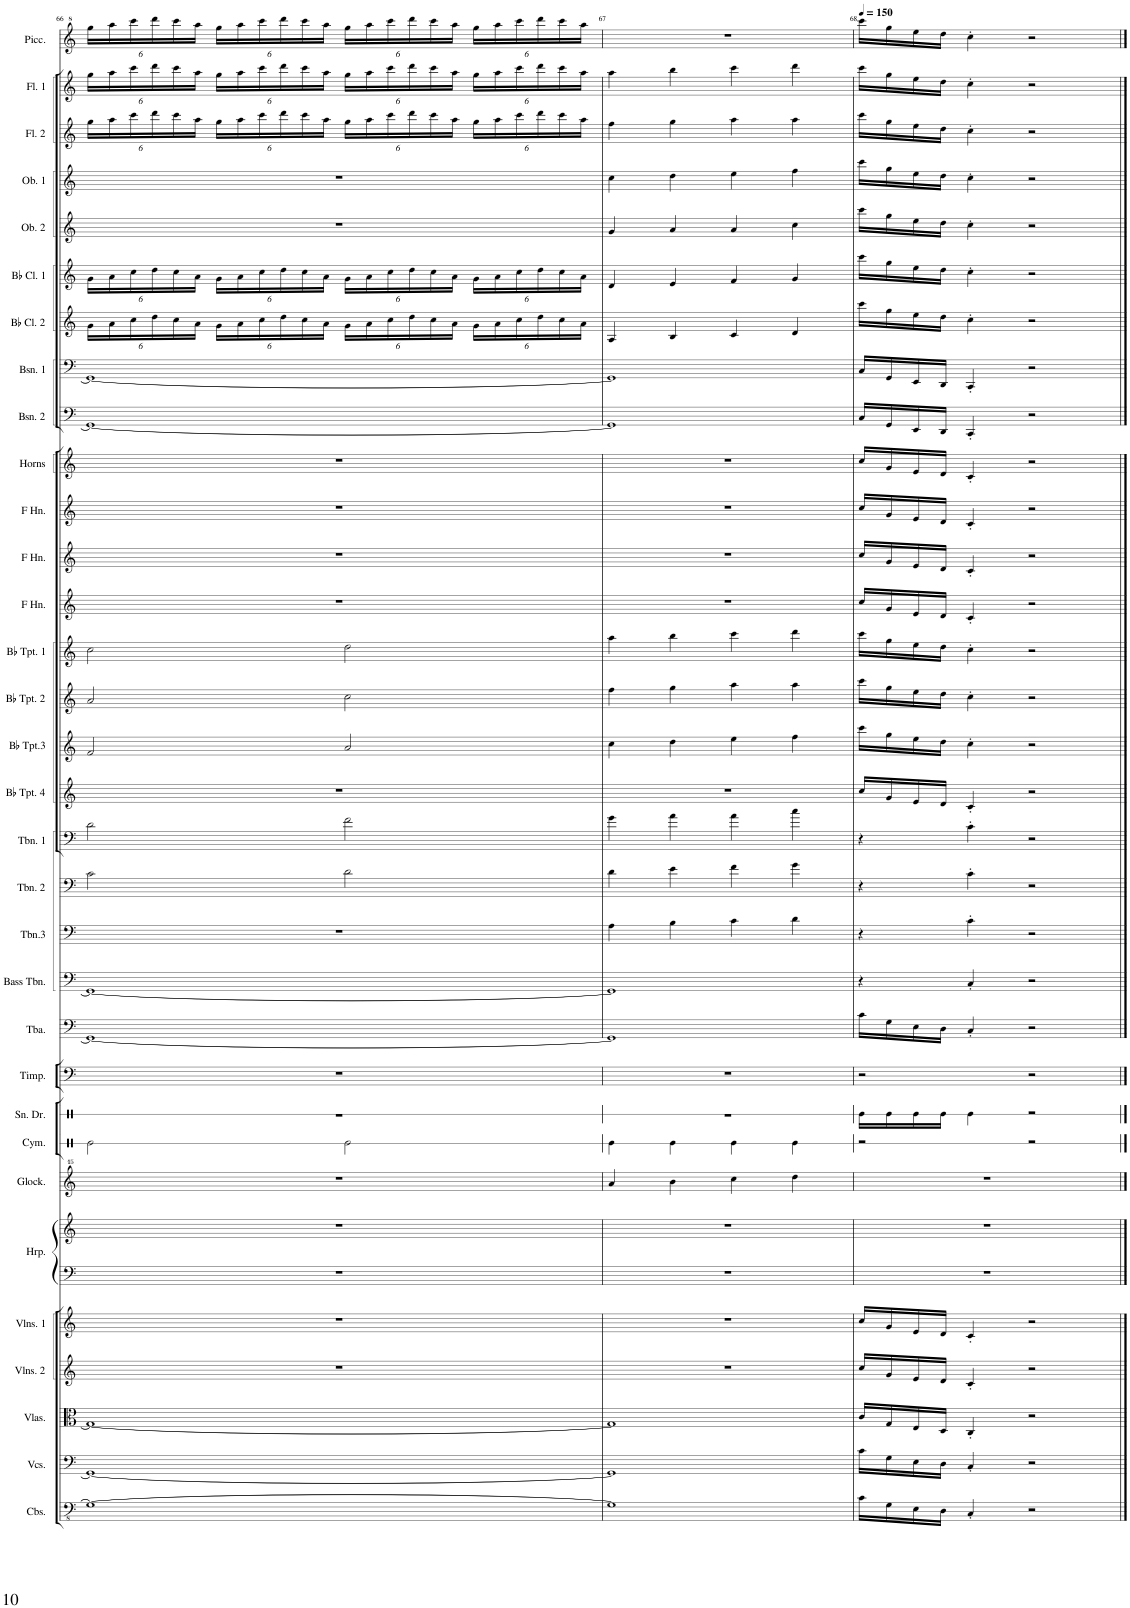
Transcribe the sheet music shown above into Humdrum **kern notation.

**kern	**kern	**kern	**kern	**kern	**kern	**kern	**kern	**kern	**kern	**kern	**kern	**kern	**kern	**kern	**kern	**kern	**kern	**kern	**kern	**kern	**kern	**kern	**kern	**kern	**kern	**kern	**kern	**kern	**kern	**kern	**kern	**kern
*part32	*part31	*part30	*part29	*part28	*part27	*part27	*part26	*part25	*part24	*part23	*part22	*part21	*part20	*part19	*part18	*part17	*part16	*part15	*part14	*part13	*part12	*part11	*part10	*part9	*part8	*part7	*part6	*part5	*part4	*part3	*part2	*part1
*staff33	*staff32	*staff31	*staff30	*staff29	*staff28	*staff27	*staff26	*staff25	*staff24	*staff23	*staff22	*staff21	*staff20	*staff19	*staff18	*staff17	*staff16	*staff15	*staff14	*staff13	*staff12	*staff11	*staff10	*staff9	*staff8	*staff7	*staff6	*staff5	*staff4	*staff3	*staff2	*staff1
*I"Contrabasses	*I"Violoncellos	*I"Violas	*I"Violins 2	*I"Violins 1	*I"Harp	*	*I"Glockenspiel	*I"Cymbal	*I"Snare Drum	*I"Timpani	*I"Tuba	*I"Bass Trombone	*I"Trombone 3	*I"Trombone 2	*I"Trombone 1	*I"Bb Trumpet 4	*I"Bb Trumpet 3	*I"Bb Trumpet 2	*I"Bb Trumpet 1	*I"Horn in F	*I"Horn in F	*I"Horn in F	*I"Horns	*I"Bassoon 2	*I"Bassoon 1	*I"Bb Clarinet 2	*I"Bb Clarinet 1	*I"Oboe 2	*I"Oboe 1	*I"Flute 2	*I"Flute 1	*I"Piccolo
*I'Cbs.	*I'Vcs.	*I'Vlas.	*I'Vlns. 2	*I'Vlns. 1	*I'Hrp.	*	*I'Glock.	*I'Cym.	*I'Sn. Dr.	*I'Timp.	*I'Tba.	*I'Bass Tbn.	*I'Tbn.3	*I'Tbn. 2	*I'Tbn. 1	*I'Bb Tpt. 4	*I'Bb Tpt.3	*I'Bb Tpt. 2	*I'Bb Tpt. 1	*	*	*	*I'Horns	*I'Bsn. 2	*I'Bsn. 1	*I'Bb Cl. 2	*I'Bb Cl. 1	*I'Ob. 2	*I'Ob. 1	*I'Fl. 2	*I'Fl. 1	*I'Picc.
!!LO:PB:g=z
*clefFv4	*clefF4	*clefC3	*clefG2	*clefG2	*clefF4	*clefG2	*clefG^^2	*clefX	*clefX	*clefF4	*clefF4	*clefF4	*clefF4	*clefF4	*clefF4	*clefG2	*clefG2	*clefG2	*clefG2	*clefG2	*clefG2	*clefG2	*clefG2	*clefF4	*clefF4	*clefG2	*clefG2	*clefG2	*clefG2	*clefG2	*clefG2	*clefG^2
*	*	*	*	*	*	*	*	*	*	*	*	*	*	*	*	*ITrd1c2	*ITrd1c2	*ITrd1c2	*ITrd1c2	*ITrd4c7	*ITrd4c7	*ITrd4c7	*ITrd4c7	*	*	*ITrd1c2	*ITrd1c2	*	*	*	*	*ITrd-7c-12
*k[]	*k[]	*k[]	*k[]	*k[]	*k[]	*k[]	*k[]	*k[]	*k[]	*k[]	*k[]	*k[]	*k[]	*k[]	*k[]	*k[]	*k[]	*k[]	*k[]	*k[]	*k[]	*k[]	*k[]	*k[]	*k[]	*k[]	*k[]	*k[]	*k[]	*k[]	*k[]	*k[]
*M4/4	*M4/4	*M4/4	*M4/4	*M4/4	*M4/4	*M4/4	*M4/4	*M4/4	*M4/4	*M4/4	*M4/4	*M4/4	*M4/4	*M4/4	*M4/4	*M4/4	*M4/4	*M4/4	*M4/4	*M4/4	*M4/4	*M4/4	*M4/4	*M4/4	*M4/4	*M4/4	*M4/4	*M4/4	*M4/4	*M4/4	*M4/4	*M4/4
*	*	*	*	*	*	*	*	*	*	*	*	*	*	*	*	*	*	*	*	*	*	*	*	*	*	*Xbrackettup	*Xbrackettup	*	*	*Xbrackettup	*Xbrackettup	*Xbrackettup
=66	=66	=66	=66	=66	=66	=66	=66	=66	=66	=66	=66	=66	=66	=66	=66	=66	=66	=66	=66	=66	=66	=66	=66	=66	=66	=66	=66	=66	=66	=66	=66	=66
1GG_	1GG_	1G_	1r	1r	1r	1r	1r	2Re\	1r	1r	1GG_	1GG_	1r	2c\	2d\	1r	2f/	2a/	2cc\	1r	1r	1r	1r	1GG_	1GG_	24g\LL	24g\LL	1r	1r	24gg\LL	24gg\LL	24ggg\LL
.	.	.	.	.	.	.	.	.	.	.	.	.	.	.	.	.	.	.	.	.	.	.	.	.	.	24a\	24a\	.	.	24aa\	24aa\	24aaa\
.	.	.	.	.	.	.	.	.	.	.	.	.	.	.	.	.	.	.	.	.	.	.	.	.	.	24cc\	24cc\	.	.	24ccc\	24ccc\	24cccc\
.	.	.	.	.	.	.	.	.	.	.	.	.	.	.	.	.	.	.	.	.	.	.	.	.	.	24dd\	24dd\	.	.	24ddd\	24ddd\	24dddd\
.	.	.	.	.	.	.	.	.	.	.	.	.	.	.	.	.	.	.	.	.	.	.	.	.	.	24cc\	24cc\	.	.	24ccc\	24ccc\	24cccc\
.	.	.	.	.	.	.	.	.	.	.	.	.	.	.	.	.	.	.	.	.	.	.	.	.	.	24a\JJ	24a\JJ	.	.	24aa\JJ	24aa\JJ	24aaa\JJ
.	.	.	.	.	.	.	.	.	.	.	.	.	.	.	.	.	.	.	.	.	.	.	.	.	.	24g\LL	24g\LL	.	.	24gg\LL	24gg\LL	24ggg\LL
.	.	.	.	.	.	.	.	.	.	.	.	.	.	.	.	.	.	.	.	.	.	.	.	.	.	24a\	24a\	.	.	24aa\	24aa\	24aaa\
.	.	.	.	.	.	.	.	.	.	.	.	.	.	.	.	.	.	.	.	.	.	.	.	.	.	24cc\	24cc\	.	.	24ccc\	24ccc\	24cccc\
.	.	.	.	.	.	.	.	.	.	.	.	.	.	.	.	.	.	.	.	.	.	.	.	.	.	24dd\	24dd\	.	.	24ddd\	24ddd\	24dddd\
.	.	.	.	.	.	.	.	.	.	.	.	.	.	.	.	.	.	.	.	.	.	.	.	.	.	24cc\	24cc\	.	.	24ccc\	24ccc\	24cccc\
.	.	.	.	.	.	.	.	.	.	.	.	.	.	.	.	.	.	.	.	.	.	.	.	.	.	24a\JJ	24a\JJ	.	.	24aa\JJ	24aa\JJ	24aaa\JJ
.	.	.	.	.	.	.	.	2Re\	.	.	.	.	.	2d\	2f\	.	2a/	2cc\	2dd\	.	.	.	.	.	.	24g\LL	24g\LL	.	.	24gg\LL	24gg\LL	24ggg\LL
.	.	.	.	.	.	.	.	.	.	.	.	.	.	.	.	.	.	.	.	.	.	.	.	.	.	24a\	24a\	.	.	24aa\	24aa\	24aaa\
.	.	.	.	.	.	.	.	.	.	.	.	.	.	.	.	.	.	.	.	.	.	.	.	.	.	24cc\	24cc\	.	.	24ccc\	24ccc\	24cccc\
.	.	.	.	.	.	.	.	.	.	.	.	.	.	.	.	.	.	.	.	.	.	.	.	.	.	24dd\	24dd\	.	.	24ddd\	24ddd\	24dddd\
.	.	.	.	.	.	.	.	.	.	.	.	.	.	.	.	.	.	.	.	.	.	.	.	.	.	24cc\	24cc\	.	.	24ccc\	24ccc\	24cccc\
.	.	.	.	.	.	.	.	.	.	.	.	.	.	.	.	.	.	.	.	.	.	.	.	.	.	24a\JJ	24a\JJ	.	.	24aa\JJ	24aa\JJ	24aaa\JJ
.	.	.	.	.	.	.	.	.	.	.	.	.	.	.	.	.	.	.	.	.	.	.	.	.	.	24g\LL	24g\LL	.	.	24gg\LL	24gg\LL	24ggg\LL
.	.	.	.	.	.	.	.	.	.	.	.	.	.	.	.	.	.	.	.	.	.	.	.	.	.	24a\	24a\	.	.	24aa\	24aa\	24aaa\
.	.	.	.	.	.	.	.	.	.	.	.	.	.	.	.	.	.	.	.	.	.	.	.	.	.	24cc\	24cc\	.	.	24ccc\	24ccc\	24cccc\
.	.	.	.	.	.	.	.	.	.	.	.	.	.	.	.	.	.	.	.	.	.	.	.	.	.	24dd\	24dd\	.	.	24ddd\	24ddd\	24dddd\
.	.	.	.	.	.	.	.	.	.	.	.	.	.	.	.	.	.	.	.	.	.	.	.	.	.	24cc\	24cc\	.	.	24ccc\	24ccc\	24cccc\
.	.	.	.	.	.	.	.	.	.	.	.	.	.	.	.	.	.	.	.	.	.	.	.	.	.	24a\JJ	24a\JJ	.	.	24aa\JJ	24aa\JJ	24aaa\JJ
=67	=67	=67	=67	=67	=67	=67	=67	=67	=67	=67	=67	=67	=67	=67	=67	=67	=67	=67	=67	=67	=67	=67	=67	=67	=67	=67	=67	=67	=67	=67	=67	=67
1GG]	1GG]	1G]	1r	1r	1r	1r	4aaa/	4Re\	1r	1r	1GG]	1GG]	4A\	4d\	4g\	1r	4cc\	4ff\	4aa\	1r	1r	1r	1r	1GG]	1GG]	4A/	4d/	4g/	4cc\	4ff\	4aa\	1r
.	.	.	.	.	.	.	4bbb\	4Re\	.	.	.	.	4B\	4e\	4a\	.	4dd\	4gg\	4bb\	.	.	.	.	.	.	4B/	4e/	4a/	4dd\	4gg\	4bb\	.
.	.	.	.	.	.	.	4cccc\	4Re\	.	.	.	.	4c\	4f\	4a\	.	4ee\	4aa\	4ccc\	.	.	.	.	.	.	4c/	4f/	4a/	4ee\	4aa\	4ccc\	.
.	.	.	.	.	.	.	4dddd\	4Re\	.	.	.	.	4d\	4g\	4cc\	.	4ff\	4aa\	4ddd\	.	.	.	.	.	.	4d/	4g/	4cc\	4ff\	4aa\	4ddd\	.
=68	=68	=68	=68	=68	=68	=68	=68	=68	=68	=68	=68	=68	=68	=68	=68	=68	=68	=68	=68	=68	=68	=68	=68	=68	=68	=68	=68	=68	=68	=68	=68	=68
*	*	*	*	*	*	*	*	*	*	*	*	*	*	*	*	*	*	*	*	*	*	*	*	*	*	*	*	*	*	*	*	*MM150
16C\LL	16c\LL	16c/LL	16cc/LL	16cc/LL	1r	1r	1r	2r	16Re\LL	2r	16c\LL	4r	4r	4r	4r	16cc/LL	16ccc\LL	16ccc\LL	16ccc\LL	16cc/LL	16cc/LL	16cc/LL	16cc/LL	16C/LL	16C/LL	16ccc\LL	16ccc\LL	16ccc\LL	16ccc\LL	16ccc\LL	16ccc\LL	16cccc\LL
16GG\	16G\	16G/	16g/	16g/	.	.	.	.	16Re\	.	16G\	.	.	.	.	16g/	16gg\	16gg\	16gg\	16g/	16g/	16g/	16g/	16GG/	16GG/	16gg\	16gg\	16gg\	16gg\	16gg\	16gg\	16ggg\
16EE\	16E\	16E/	16e/	16e/	.	.	.	.	16Re\	.	16E\	.	.	.	.	16e/	16ee\	16ee\	16ee\	16e/	16e/	16e/	16e/	16EE/	16EE/	16ee\	16ee\	16ee\	16ee\	16ee\	16ee\	16eee\
16DD\JJ	16D\JJ	16D/JJ	16d/JJ	16d/JJ	.	.	.	.	16Re\JJ	.	16D\JJ	.	.	.	.	16d/JJ	16dd\JJ	16dd\JJ	16dd\JJ	16d/JJ	16d/JJ	16d/JJ	16d/JJ	16DD/JJ	16DD/JJ	16dd\JJ	16dd\JJ	16dd\JJ	16dd\JJ	16dd\JJ	16dd\JJ	16ddd\JJ
4CC'/	4C'/	4C'/	4c'/	4c'/	.	.	.	.	4Re\	.	4C'/	4C'/	4c'\	4c'\	4c'\	4c'/	4cc'\	4cc'\	4cc'\	4c'/	4c'/	4c'/	4c'/	4CC'/	4CC'/	4cc'\	4cc'\	4cc'\	4cc'\	4cc'\	4cc'\	4ccc'\
2r	2r	2r	2r	2r	.	.	.	2r	2r	2r	2r	2r	2r	2r	2r	2r	2r	2r	2r	2r	2r	2r	2r	2r	2r	2r	2r	2r	2r	2r	2r	2r
==	==	==	==	==	==	==	==	==	==	==	==	==	==	==	==	==	==	==	==	==	==	==	==	==	==	==	==	==	==	==	==	==
*-	*-	*-	*-	*-	*-	*-	*-	*-	*-	*-	*-	*-	*-	*-	*-	*-	*-	*-	*-	*-	*-	*-	*-	*-	*-	*-	*-	*-	*-	*-	*-	*-
